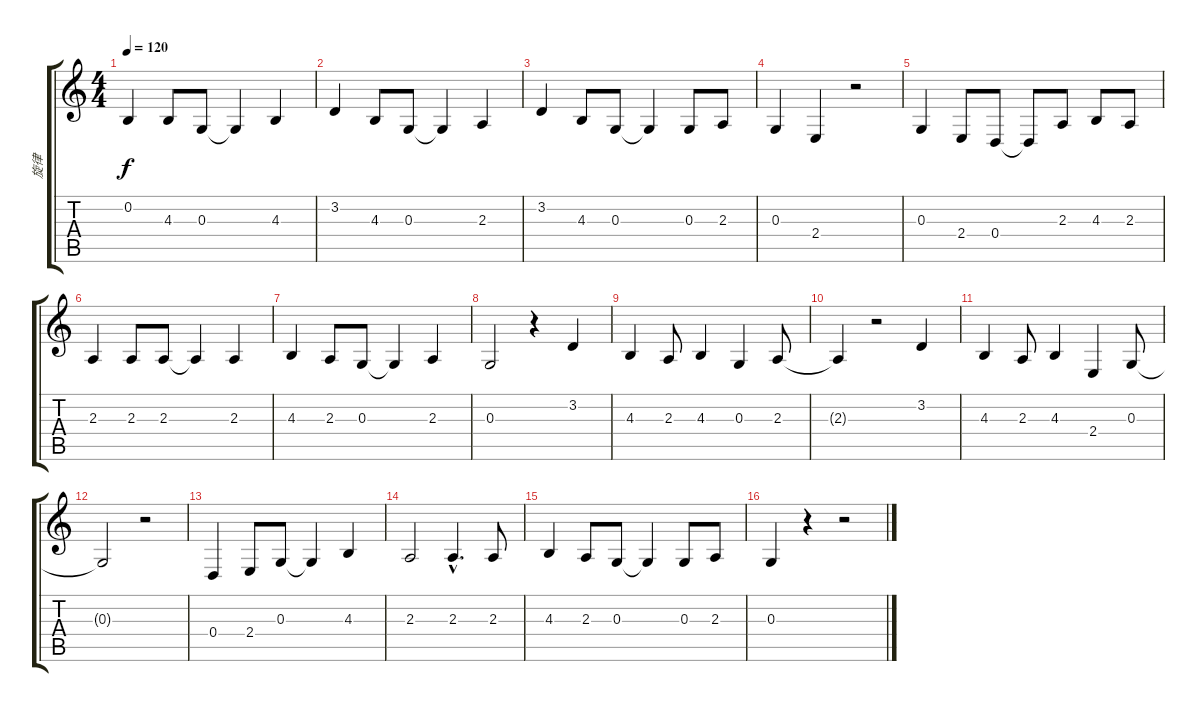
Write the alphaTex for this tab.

\track ("旋律" "旋律") {instrument brightacousticpiano}
\staff {score tabs}
\tuning (E4 B3 G3 D3 A2 E2) {hide}
\ts (4 4)
\tempo 120
\clef g2
\ks c
0.2.4{dy f} 4.3.8 0.3.8 0.3{t}.4 4.3.4 |
3.2.4 4.3.8 0.3.8 0.3{t}.4 2.3.4 |
3.2.4 4.3.8 0.3.8 0.3{t}.4 0.3.8 2.3.8 |
0.3.4 2.4.4 r.2 |
0.3.4 2.4.8 0.4.8 0.4{t}.8 2.3.8 4.3.8 2.3.8 |
2.3.4 2.3.8 2.3.8 2.3{t}.4 2.3.4 |
4.3.4 2.3.8 0.3.8 0.3{t}.4 2.3.4 |
0.3.2 r.4 3.2.4 |
4.3.4 2.3.8 4.3.4 0.3.4 2.3.8 |
2.3{t}.4 r.2 3.2.4 |
4.3.4 2.3.8 4.3.4 2.4.4 0.3.8 |
0.3{t}.2 r.2 |
0.4.4 2.4.8 0.3.8 0.3{t}.4 4.3.4 |
2.3.2 2.3{hac}.4{d} 2.3.8 |
4.3.4 2.3.8 0.3.8 0.3{t}.4 0.3.8 2.3.8 |
0.3.4 r.4 r.2
